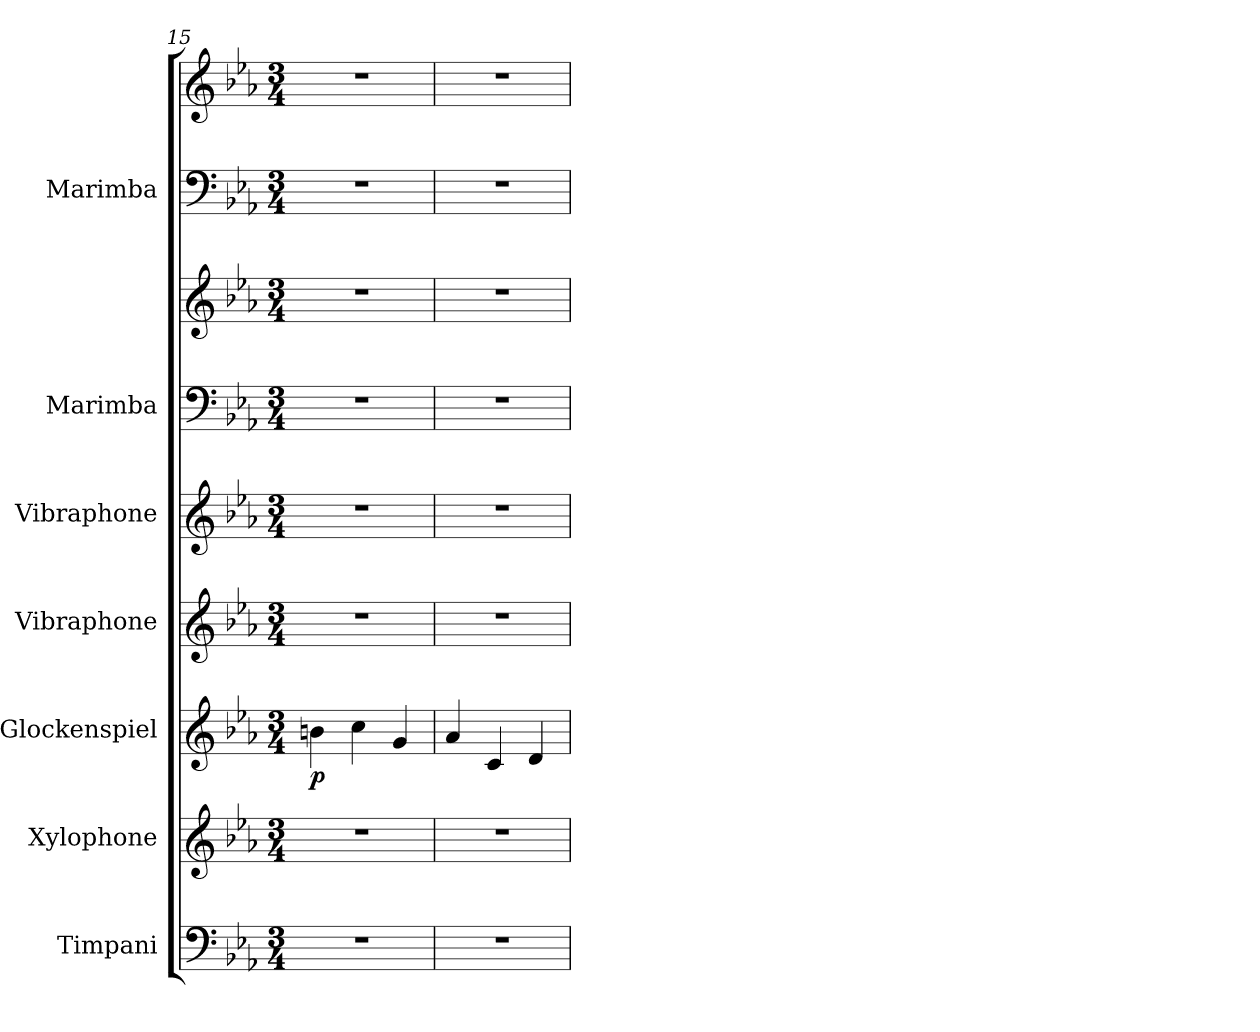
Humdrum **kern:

**kern	**kern	**kern	**dynam	**kern	**kern	**kern	**kern	**kern	**kern
*part7	*part6	*part5	*part5	*part4	*part3	*part2	*part2	*part1	*part1
*staff9	*staff8	*staff7	*staff7	*staff6	*staff5	*staff4	*staff3	*staff2	*staff1
*I"Timpani	*I"Xylophone	*I"Glockenspiel	*	*I"Vibraphone	*I"Vibraphone	*I"Marimba	*	*I"Marimba	*
*I'Timp.	*I'Xyl.	*I'Glk.	*	*I'Vib.	*I'Vib.	*I'Mrm.	*	*I'Mrm.	*
*clefF4	*clefG2	*clefG2	*	*clefG2	*clefG2	*clefF4	*clefG2	*clefF4	*clefG2
*	*ITrd-7c-12	*ITrd-14c-24	*	*	*	*	*	*	*
*k[b-e-a-]	*k[b-e-a-]	*k[b-e-a-]	*	*k[b-e-a-]	*k[b-e-a-]	*k[b-e-a-]	*k[b-e-a-]	*k[b-e-a-]	*k[b-e-a-]
*M3/4	*M3/4	*M3/4	*	*M3/4	*M3/4	*M3/4	*M3/4	*M3/4	*M3/4
=15	=15	=15	=15	=15	=15	=15	=15	=15	=15
!	!	!	!LO:DY:b	!	!	!	!	!	!
2.r	2.r	4bbbn\	p	2.r	2.r	2.r	2.r	2.r	2.r
.	.	4cccc\	.	.	.	.	.	.	.
.	.	4ggg/	.	.	.	.	.	.	.
!!LO:PB:g=z
=16	=16	=16	=16	=16	=16	=16	=16	=16	=16
2.r	2.r	4aaa-/	.	2.r	2.r	2.r	2.r	2.r	2.r
.	.	4ccc/	.	.	.	.	.	.	.
.	.	4ddd/	.	.	.	.	.	.	.
=	=	=	=	=	=	=	=	=	=
*-	*-	*-	*-	*-	*-	*-	*-	*-	*-
